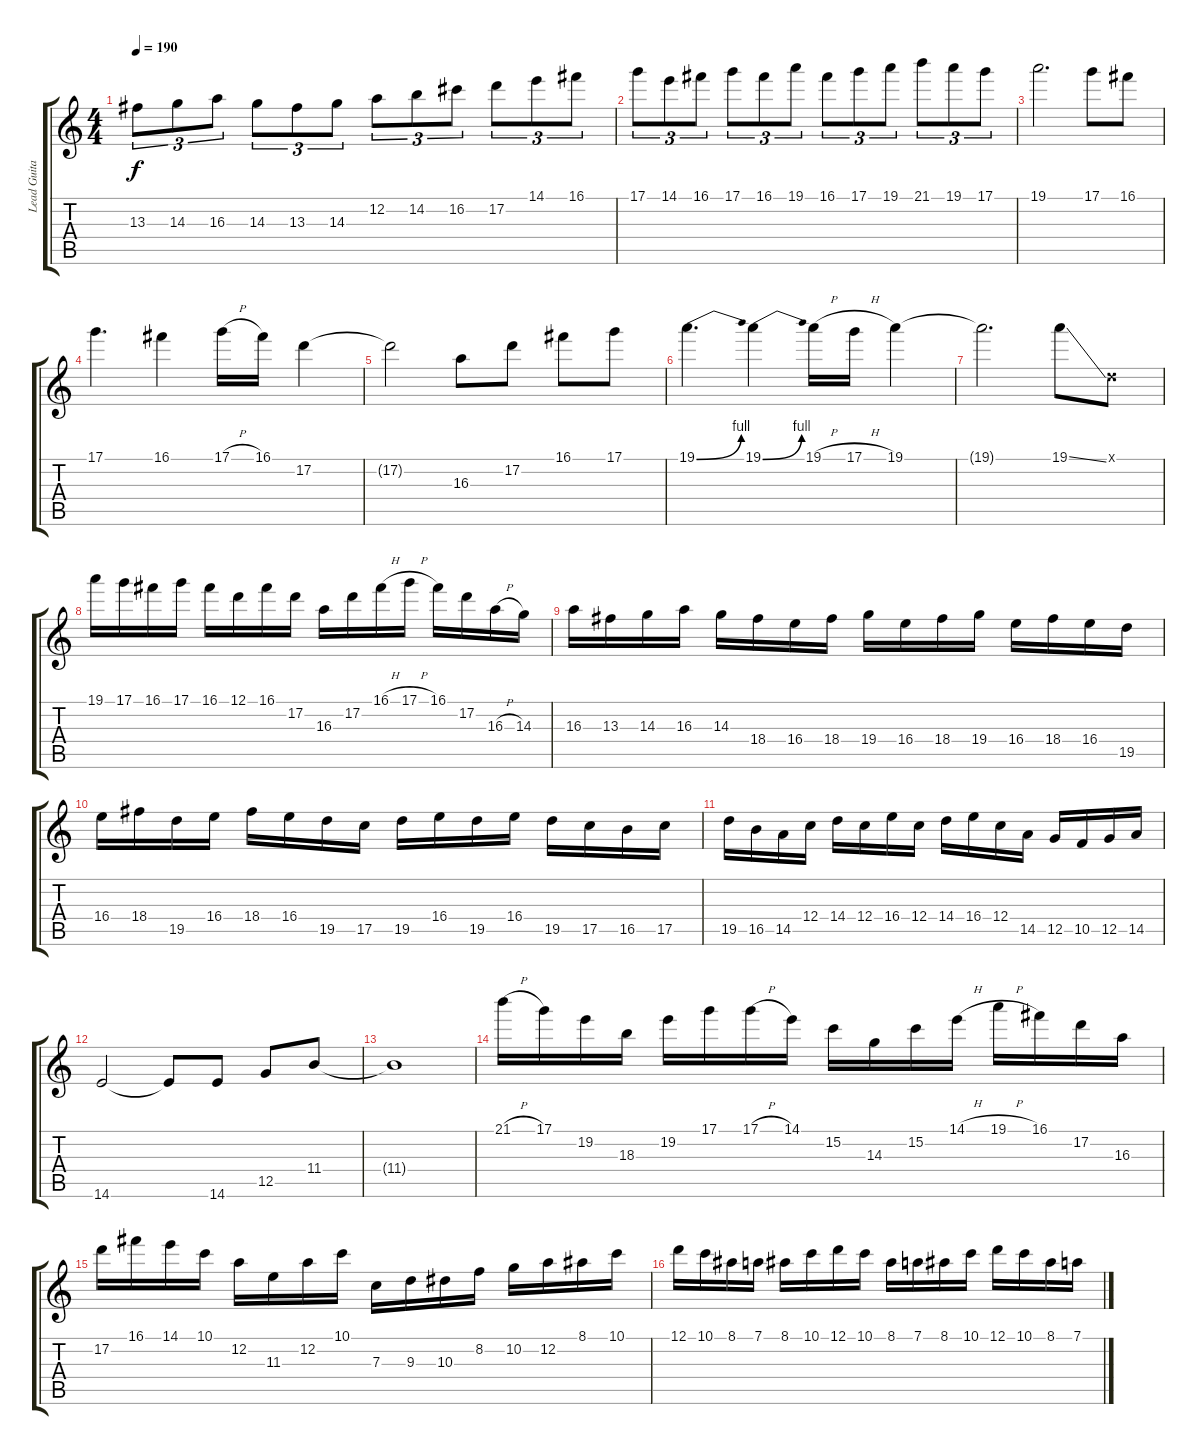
\track ("Lead Guitar" "Lead Guita") {instrument distortionguitar}
\staff {score tabs}
\tuning (D4 A3 F3 C3 G2 D2) {hide}
\ts (4 4)
\tempo 190
\clef g2
\ks c
13.3.8{tu (3 2) dy f} 14.3.8{tu (3 2)} 16.3.8{tu (3 2)} 14.3.8{tu (3 2)} 13.3.8{tu (3 2)} 14.3.8{tu (3 2)} 12.2.8{tu (3 2)} 14.2.8{tu (3 2)} 16.2.8{tu (3 2)} 17.2.8{tu (3 2)} 14.1.8{tu (3 2)} 16.1.8{tu (3 2)} |
17.1.8{tu (3 2)} 14.1.8{tu (3 2)} 16.1.8{tu (3 2)} 17.1.8{tu (3 2)} 16.1.8{tu (3 2)} 19.1.8{tu (3 2)} 16.1.8{tu (3 2)} 17.1.8{tu (3 2)} 19.1.8{tu (3 2)} 21.1.8{tu (3 2)} 19.1.8{tu (3 2)} 17.1.8{tu (3 2)} |
19.1.2{d} 17.1.8 16.1.8 |
17.1.4{d} 16.1.4 17.1{h}.16 16.1.16 17.2.4 |
17.2{t}.2 16.3.8 17.2.8 16.1.8 17.1.8 |
19.1{be (bend 0 0 60 4)}.4{d} 19.1{be (bend 0 0 60 4)}.4 19.1{h}.16 17.1{h}.16 19.1.4 |
19.1{t}.2{d} 19.1{ss}.8 0.1{x}.8 |
19.1.16 17.1.16 16.1.16 17.1.16 16.1.16 12.1.16 16.1.16 17.2.16 16.3.16 17.2.16 16.1{h}.16 17.1{h}.16 16.1.16 17.2.16 16.3{h}.16 14.3.16 |
16.3.16 13.3.16 14.3.16 16.3.16 14.3.16 18.4.16 16.4.16 18.4.16 19.4.16 16.4.16 18.4.16 19.4.16 16.4.16 18.4.16 16.4.16 19.5.16 |
16.4.16 18.4.16 19.5.16 16.4.16 18.4.16 16.4.16 19.5.16 17.5.16 19.5.16 16.4.16 19.5.16 16.4.16 19.5.16 17.5.16 16.5.16 17.5.16 |
19.5.16 16.5.16 14.5.16 12.4.16 14.4.16 12.4.16 16.4.16 12.4.16 14.4.16 16.4.16 12.4.16 14.5.16 12.5.16 10.5.16 12.5.16 14.5.16 |
14.6.2 14.6{t}.8 14.6.8 12.5.8 11.4.8 |
11.4{t}.1 |
21.1{h}.16 17.1.16 19.2.16 18.3.16 19.2.16 17.1.16 17.1{h}.16 14.1.16 15.2.16 14.3.16 15.2.16 14.1{h}.16 19.1{h}.16 16.1.16 17.2.16 16.3.16 |
17.2.16 16.1.16 14.1.16 10.1.16 12.2.16 11.3.16 12.2.16 10.1.16 7.3.16 9.3.16 10.3.16 8.2.16 10.2.16 12.2.16 8.1.16 10.1.16 |
12.1.16 10.1.16 8.1.16 7.1.16 8.1.16 10.1.16 12.1.16 10.1.16 8.1.16 7.1.16 8.1.16 10.1.16 12.1.16 10.1.16 8.1.16 7.1.16
